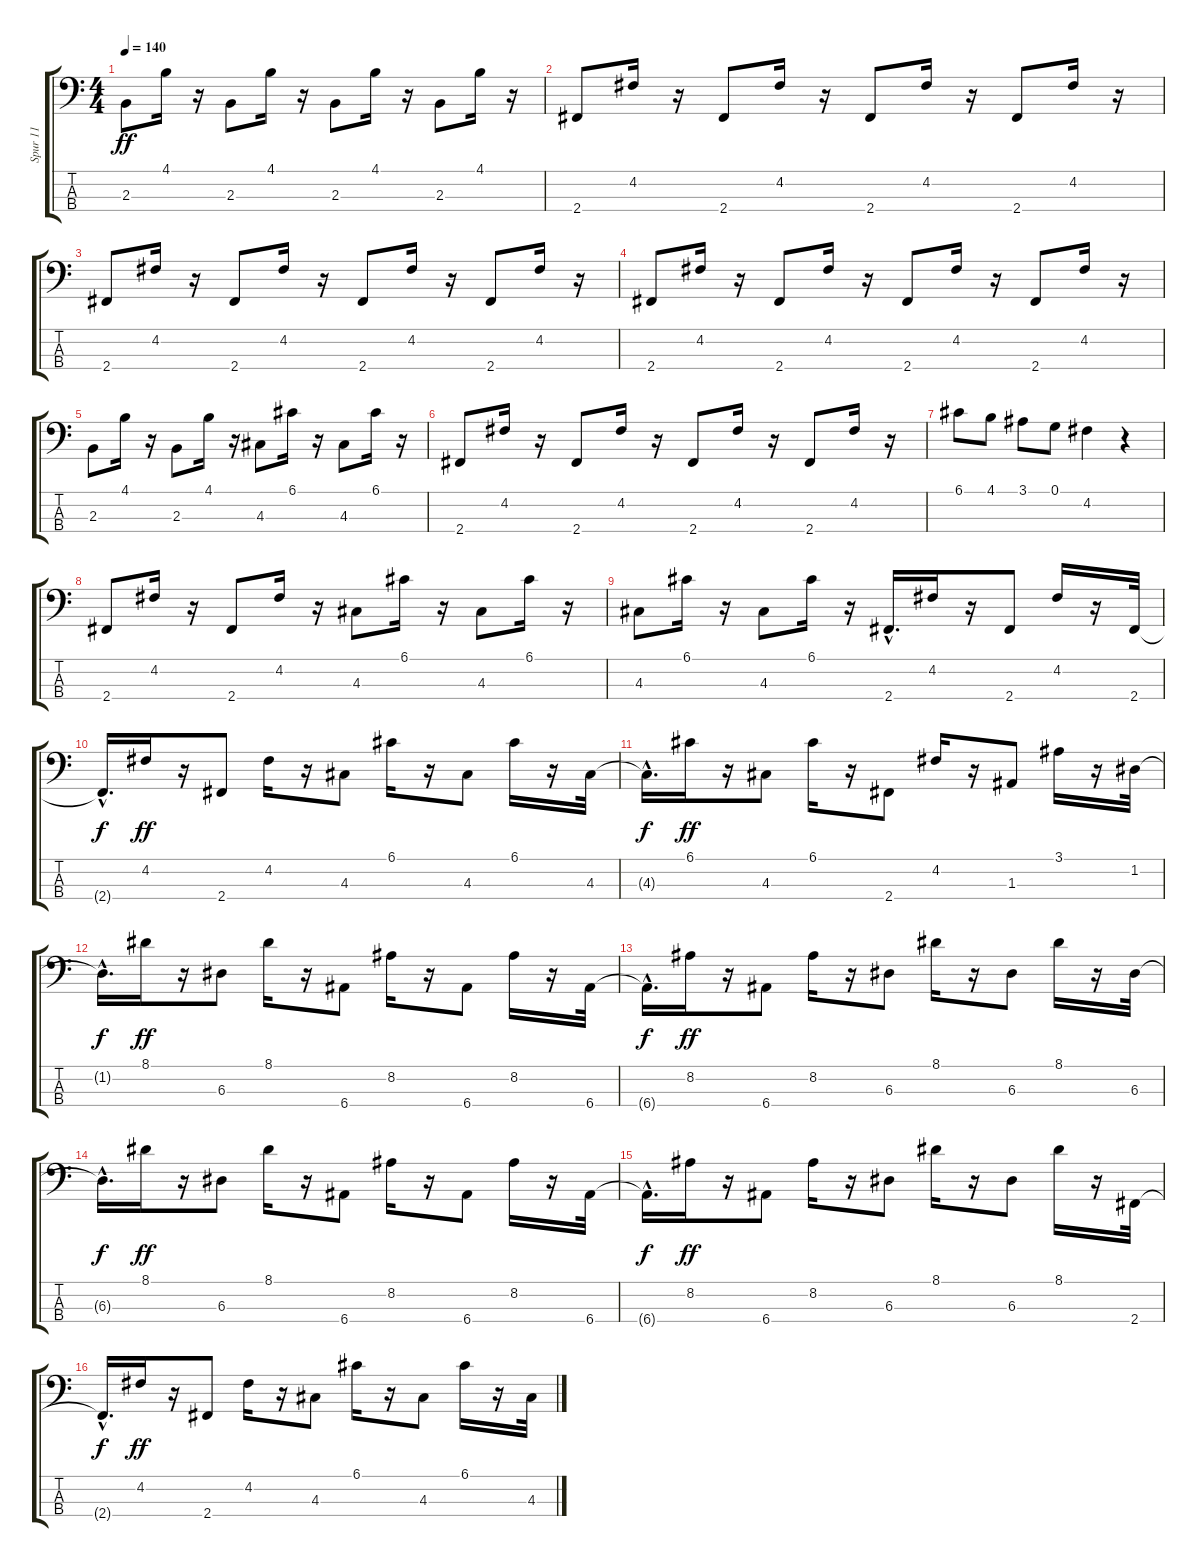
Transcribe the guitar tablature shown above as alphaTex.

\track ("Spur 11" "Spur 11") {instrument slapbass1}
\staff {score tabs}
\tuning (G2 D2 A1 E1) {hide}
\ts (4 4)
\tempo 140
\clef f4
\ks c
2.3.8{dy ff} 4.1.16 r.16 2.3.8 4.1.16 r.16 2.3.8 4.1.16 r.16 2.3.8 4.1.16 r.16 |
2.4.8 4.2.16 r.16 2.4.8 4.2.16 r.16 2.4.8 4.2.16 r.16 2.4.8 4.2.16 r.16 |
2.4.8 4.2.16 r.16 2.4.8 4.2.16 r.16 2.4.8 4.2.16 r.16 2.4.8 4.2.16 r.16 |
2.4.8 4.2.16 r.16 2.4.8 4.2.16 r.16 2.4.8 4.2.16 r.16 2.4.8 4.2.16 r.16 |
2.3.8 4.1.16 r.16 2.3.8 4.1.16 r.16 4.3.8 6.1.16 r.16 4.3.8 6.1.16 r.16 |
2.4.8 4.2.16 r.16 2.4.8 4.2.16 r.16 2.4.8 4.2.16 r.16 2.4.8 4.2.16 r.16 |
6.1.8 4.1.8 3.1.8 0.1.8 4.2.4 r.4 |
2.4.8 4.2.16 r.16 2.4.8 4.2.16 r.16 4.3.8 6.1.16 r.16 4.3.8 6.1.16 r.16 |
4.3.8 6.1.16 r.16 4.3.8 6.1.16 r.16 2.4{hac}.16{d} 4.2.16 r.16 2.4.8 4.2.16 r.16 2.4.32 |
2.4{hac t}.16{d dy f} 4.2.16{dy ff} r.16 2.4.8 4.2.16 r.16 4.3.8 6.1.16 r.16 4.3.8 6.1.16 r.16 4.3.32 |
4.3{hac t}.16{d dy f} 6.1.16{dy ff} r.16 4.3.8 6.1.16 r.16 2.4.8 4.2.16 r.16 1.3.8 3.1.16 r.16 1.2.32 |
1.2{hac t}.16{d dy f} 8.1.16{dy ff} r.16 6.3.8 8.1.16 r.16 6.4.8 8.2.16 r.16 6.4.8 8.2.16 r.16 6.4.32 |
6.4{hac t}.16{d dy f} 8.2.16{dy ff} r.16 6.4.8 8.2.16 r.16 6.3.8 8.1.16 r.16 6.3.8 8.1.16 r.16 6.3.32 |
6.3{hac t}.16{d dy f} 8.1.16{dy ff} r.16 6.3.8 8.1.16 r.16 6.4.8 8.2.16 r.16 6.4.8 8.2.16 r.16 6.4.32 |
6.4{hac t}.16{d dy f} 8.2.16{dy ff} r.16 6.4.8 8.2.16 r.16 6.3.8 8.1.16 r.16 6.3.8 8.1.16 r.16 2.4.32 |
2.4{hac t}.16{d dy f} 4.2.16{dy ff} r.16 2.4.8 4.2.16 r.16 4.3.8 6.1.16 r.16 4.3.8 6.1.16 r.16 4.3.32
